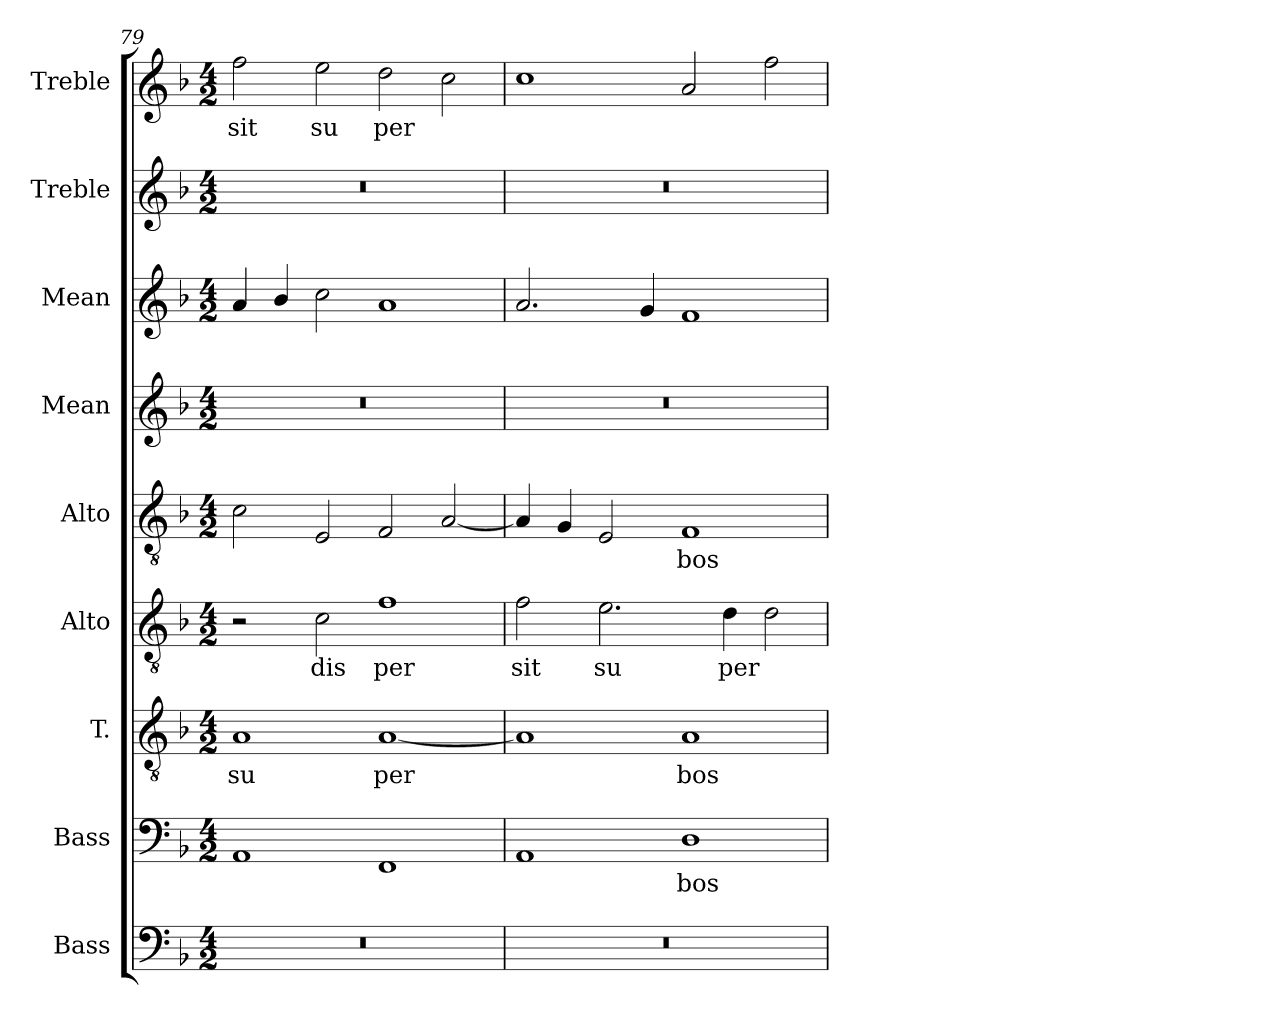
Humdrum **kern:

**kern	**kern	**text	**kern	**text	**kern	**text	**kern	**text	**kern	**kern	**kern	**kern	**text
*part9	*part8	*part8	*part7	*part7	*part6	*part6	*part5	*part5	*part4	*part3	*part2	*part1	*part1
*staff9	*staff8	*staff8	*staff7	*staff7	*staff6	*staff6	*staff5	*staff5	*staff4	*staff3	*staff2	*staff1	*staff1
*I"Bass	*I"Bass	*	*I"T.	*	*I"Alto	*	*I"Alto	*	*I"Mean	*I"Mean	*I"Treble	*I"Treble	*
*I'B.	*I'B.	*	*I'T.	*	*I'A2.	*	*I'A1.	*	*I'M.	*I'M.	*I'Tr.	*I'Tr.	*
*clefF4	*clefF4	*	*clefGv2	*	*clefGv2	*	*clefGv2	*	*clefG2	*clefG2	*clefG2	*clefG2	*
*	*	*	*ITrd7c12	*	*ITrd7c12	*	*ITrd7c12	*	*	*	*	*	*
*k[b-]	*k[b-]	*	*k[b-]	*	*k[b-]	*	*k[b-]	*	*k[b-]	*k[b-]	*k[b-]	*k[b-]	*
*F:	*F:	*	*F:	*	*F:	*	*F:	*	*F:	*F:	*F:	*F:	*
*M4/2	*M4/2	*	*M4/2	*	*M4/2	*	*M4/2	*	*M4/2	*M4/2	*M4/2	*M4/2	*
=79	=79	=79	=79	=79	=79	=79	=79	=79	=79	=79	=79	=79	=79
!LO:N:vis=1	!	!	!	!	!	!	!	!	!	!	!	!	!
!	!	!	!	!LO:LY:b:color=#000000	!	!	!	!	!LO:N:vis=1	!	!LO:N:vis=1	!	!
!	!	!	!	!	!	!	!	!	!	!	!	!	!LO:LY:b:color=#000000
0r	1AAi	.	1AAi	su	2r	.	2Ci\	.	0r	4ai/	0r	2ffi\	sit
.	.	.	.	.	.	.	.	.	.	4b-i/	.	.	.
!	!	!	!	!	!	!LO:LY:b:color=#000000	!	!	!	!	!	!	!
!	!	!	!	!	!	!	!	!	!	!	!	!	!LO:LY:b:color=#000000
.	.	.	.	.	2Ci\	dis	2EEi/	.	.	2cci\	.	2eei\	su
!	!	!	!	!LO:LY:b:color=#000000	!	!	!	!	!	!	!	!	!
!	!	!	!	!	!	!LO:LY:b:color=#000000	!	!	!	!	!	!	!
!	!	!	!	!	!	!	!	!	!	!	!	!	!LO:LY:b:color=#000000
.	1FFi	.	[<1AAi	per	1Fi	per	2FFi/	.	.	1ai	.	2ddi\	per
.	.	.	.	.	.	.	[<2AAi/	.	.	.	.	2cci\	.
!!LO:LB:g=z
=80	=80	=80	=80	=80	=80	=80	=80	=80	=80	=80	=80	=80	=80
!LO:N:vis=1	!	!	!	!	!	!	!	!	!	!	!	!	!
!	!	!	!	!	!	!LO:LY:b:color=#000000	!	!	!LO:N:vis=1	!	!LO:N:vis=1	!	!
0r	1AAi	.	1AAi]	.	2Fi\	sit	4AAi/]	.	0r	2.ai/	0r	1cci	.
.	.	.	.	.	.	.	4GGi/	.	.	.	.	.	.
!	!	!	!	!	!	!LO:LY:b:color=#000000	!	!	!	!	!	!	!
.	.	.	.	.	2.Ei\	su	2EEi/	.	.	.	.	.	.
.	.	.	.	.	.	.	.	.	.	4gi/	.	.	.
!	!	!LO:LY:b:color=#000000	!	!	!	!	!	!	!	!	!	!	!
!	!	!	!	!LO:LY:b:color=#000000	!	!	!	!	!	!	!	!	!
!	!	!	!	!	!	!	!	!LO:LY:b:color=#000000	!	!	!	!	!
.	1Di	bos	1AAi	bos	.	.	1FFi	bos	.	1fi	.	2ai/	.
!	!	!	!	!	!	!LO:LY:b:color=#000000	!	!	!	!	!	!	!
.	.	.	.	.	4Di\	per	.	.	.	.	.	.	.
.	.	.	.	.	2Di\	.	.	.	.	.	.	2ffi\	.
=	=	=	=	=	=	=	=	=	=	=	=	=	=
*-	*-	*-	*-	*-	*-	*-	*-	*-	*-	*-	*-	*-	*-
